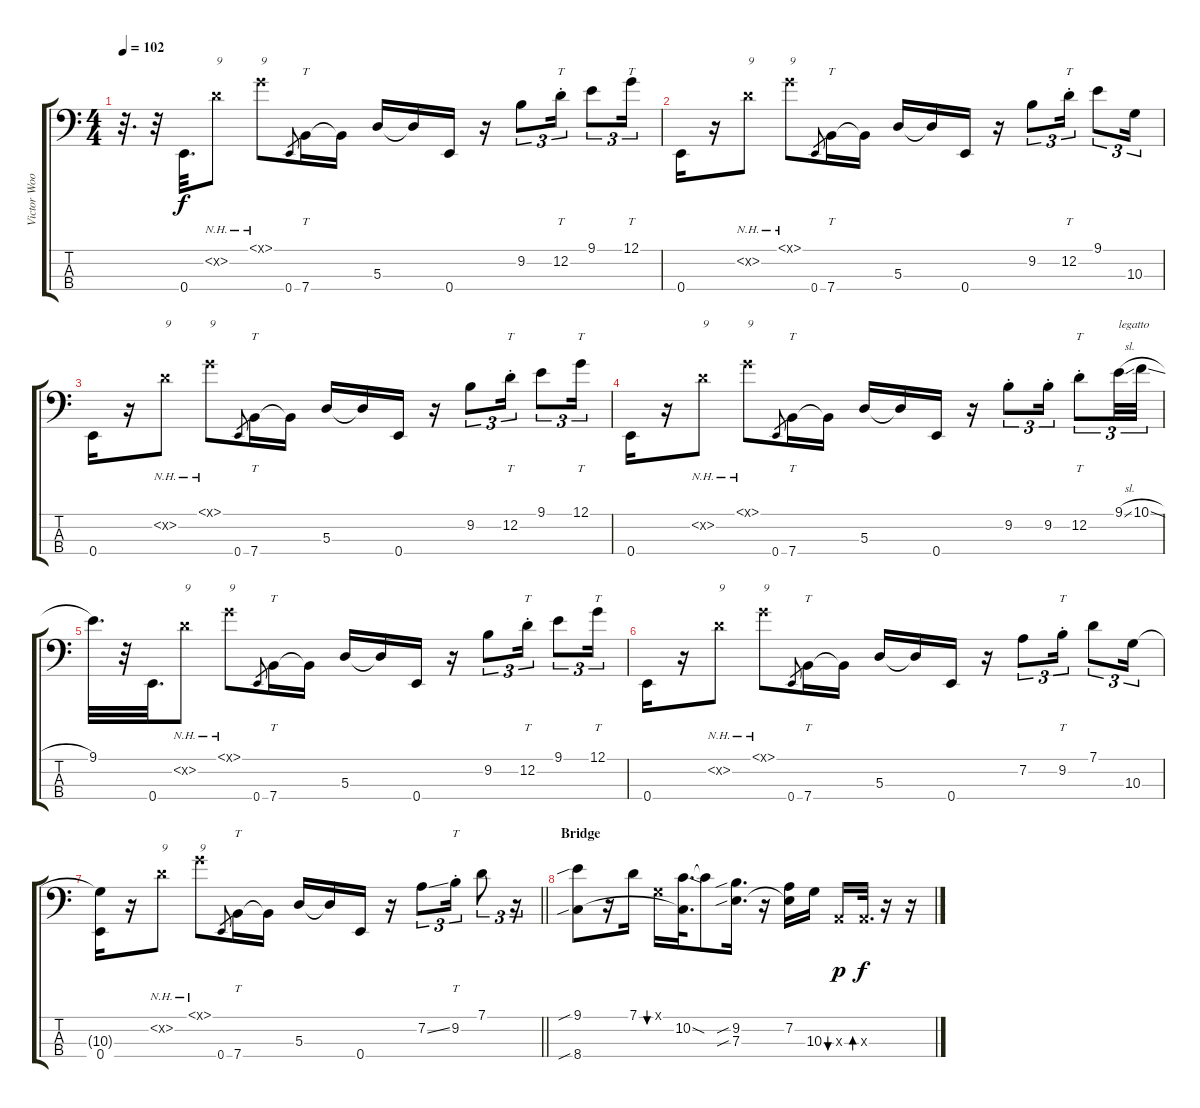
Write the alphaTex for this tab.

\track ("Victor Wooten" "Victor Woo") {instrument electricbasspick}
\staff {score tabs}
\tuning (G2 D2 A1 E1) {hide}
\ts (4 4)
\tempo 102
\clef f4
\ks c
r.32{d dy f} r.32 0.4.32{d} 0.2{nh x}.8{txt "9"} 0.1{nh x}.8{txt "9"} 0.4.8{gr} 7.4.16{tt} 7.4{t}.16 5.3.16 5.3{t}.16 0.4.16 r.16 9.2.8{tu (3 2)} 12.2{st}.16{tt tu (3 2)} 9.1.8{tu (3 2)} 12.1.16{tt tu (3 2)} |
0.4.16 r.16 0.2{nh x}.8{txt "9"} 0.1{nh x}.8{txt "9"} 0.4.8{gr} 7.4.16{tt} 7.4{t}.16 5.3.16 5.3{t}.16 0.4.16 r.16 9.2.8{tu (3 2)} 12.2{st}.16{tt tu (3 2)} 9.1.8{tu (3 2)} 10.3.16{tu (3 2)} |
0.4.16 r.16 0.2{nh x}.8{txt "9"} 0.1{nh x}.8{txt "9"} 0.4.8{gr} 7.4.16{tt} 7.4{t}.16 5.3.16 5.3{t}.16 0.4.16 r.16 9.2.8{tu (3 2)} 12.2{st}.16{tt tu (3 2)} 9.1.8{tu (3 2)} 12.1.16{tt tu (3 2)} |
0.4.16 r.16 0.2{nh x}.8{txt "9"} 0.1{nh x}.8{txt "9"} 0.4.8{gr} 7.4.16{tt} 7.4{t}.16 5.3.16 5.3{t}.16 0.4.16 r.16 9.2{st}.8{tu (3 2)} 9.2{st}.16{tu (3 2)} 12.2{st}.8{tt tu (3 2)} 9.1{sl}.32{tu (3 2) txt "legatto"} 10.1{sl}.32{tu (3 2)} |
9.1.32{d} r.32 0.4.32{d} 0.2{nh x}.8{txt "9"} 0.1{nh x}.8{txt "9"} 0.4.8{gr} 7.4.16{tt} 7.4{t}.16 5.3.16 5.3{t}.16 0.4.16 r.16 9.2.8{tu (3 2)} 12.2{st}.16{tt tu (3 2)} 9.1.8{tu (3 2)} 12.1.16{tt tu (3 2)} |
0.4.16 r.16 0.2{nh x}.8{txt "9"} 0.1{nh x}.8{txt "9"} 0.4.8{gr} 7.4.16{tt} 7.4{t}.16 5.3.16 5.3{t}.16 0.4.16 r.16 7.2.8{tu (3 2)} 9.2{st}.16{tt tu (3 2)} 7.1.8{tu (3 2)} 10.3.16{tu (3 2)} |
\barLineRight lightlight
(10.3{t} 0.4).16 r.16 0.2{nh x}.8{txt "9"} 0.1{nh x}.8{txt "9"} 0.4.8{gr} 7.4.16{tt} 7.4{t}.16 5.3.16 5.3{t}.16 0.4.16 r.16 7.2{ss}.8{tu (3 2)} 9.2{st}.16{tt tu (3 2)} 7.1.8{tu (3 2)} r.16{tu (3 2)} |
\section ("" "Bridge")
(9.1{sib} 8.4{sib}).8 r.16 7.1.16 0.1{x}.16{bu 60} (10.2{sod} 8.4{t}).32{d} 10.2{t}.8 (9.2{sib} 7.3{sib}).16{d} r.16 (7.2 7.3{t}).16 10.3.16 0.3{x}.16{bu 60 dy p} 0.3{x}.32{d bd 60 dy f} r.16 r.16
